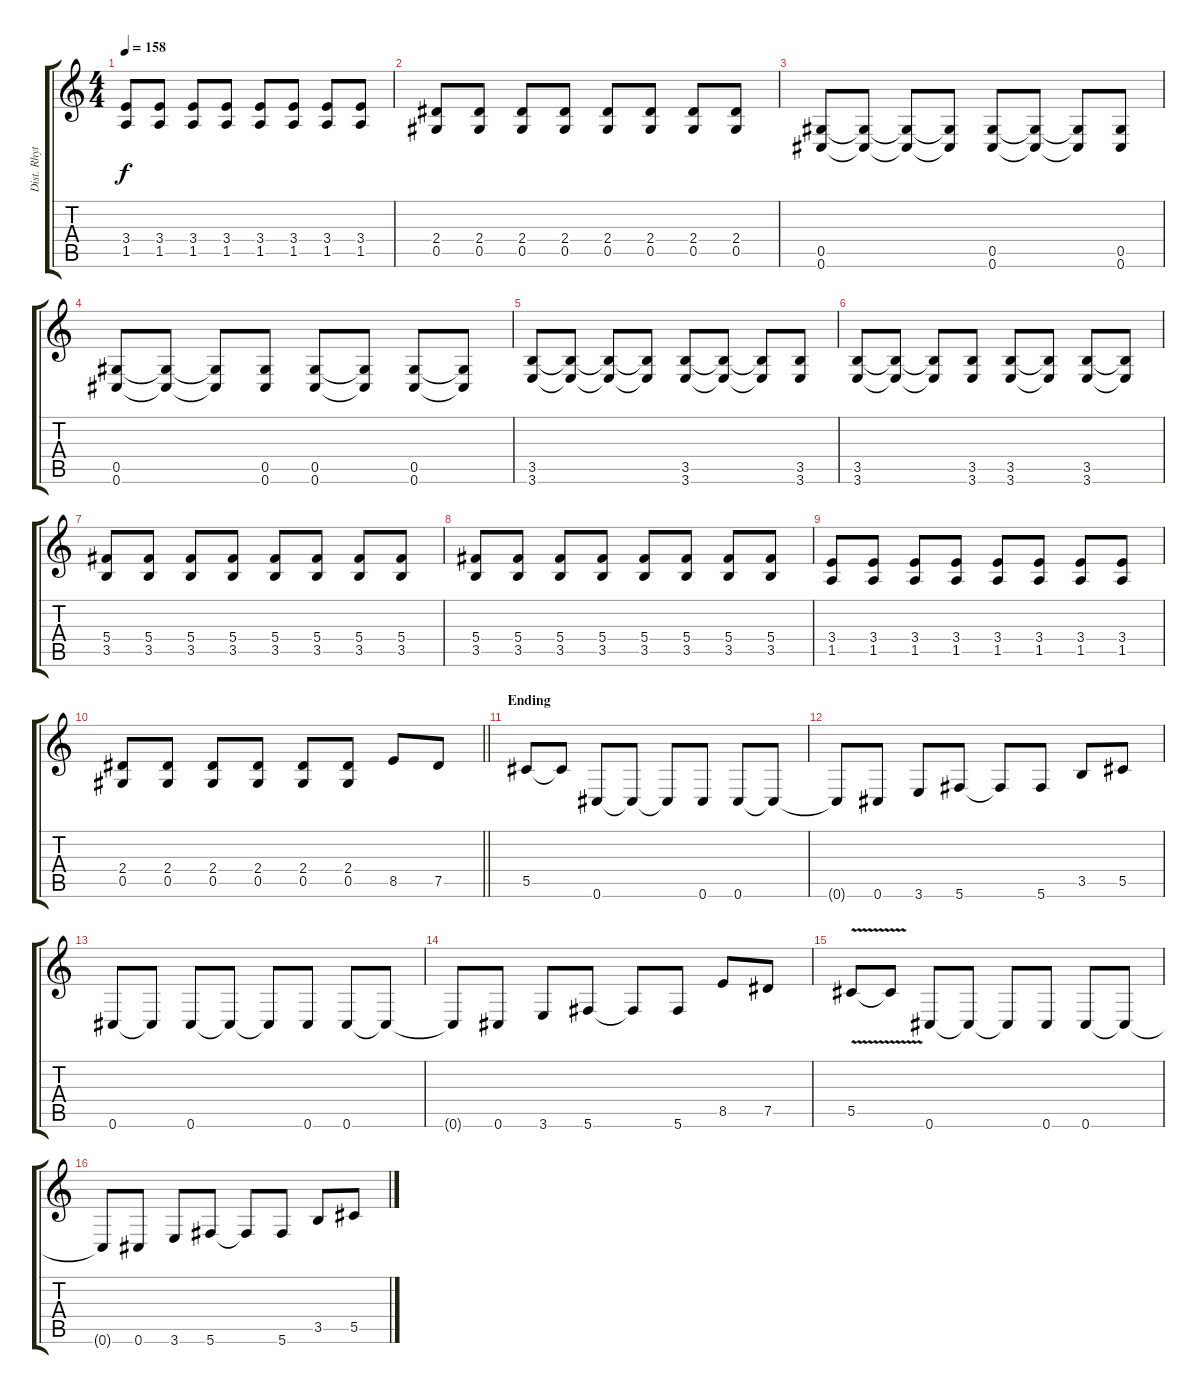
\track ("Dist. Rhytm Guitar [L]" "Dist. Rhyt") {instrument distortionguitar}
\staff {score tabs}
\tuning (Eb4 Bb3 Gb3 Db3 Ab2 Db2) {hide}
\ts (4 4)
\tempo 158
\clef g2
\ks c
(3.4 1.5).8{dy f} (3.4 1.5).8 (3.4 1.5).8 (3.4 1.5).8 (3.4 1.5).8 (3.4 1.5).8 (3.4 1.5).8 (3.4 1.5).8 |
(2.4 0.5).8 (2.4 0.5).8 (2.4 0.5).8 (2.4 0.5).8 (2.4 0.5).8 (2.4 0.5).8 (2.4 0.5).8 (2.4 0.5).8 |
(0.5 0.6).8 (0.5{t} 0.6{t}).8 (0.5{t} 0.6{t}).8 (0.5{t} 0.6{t}).8 (0.5 0.6).8 (0.5{t} 0.6{t}).8 (0.5{t} 0.6{t}).8 (0.5 0.6).8 |
(0.5 0.6).8 (0.5{t} 0.6{t}).8 (0.5{t} 0.6{t}).8 (0.5 0.6).8 (0.5 0.6).8 (0.5{t} 0.6{t}).8 (0.5 0.6).8 (0.5{t} 0.6{t}).8 |
(3.5 3.6).8 (3.5{t} 3.6{t}).8 (3.5{t} 3.6{t}).8 (3.5{t} 3.6{t}).8 (3.5 3.6).8 (3.5{t} 3.6{t}).8 (3.5{t} 3.6{t}).8 (3.5 3.6).8 |
(3.5 3.6).8 (3.5{t} 3.6{t}).8 (3.5{t} 3.6{t}).8 (3.5 3.6).8 (3.5 3.6).8 (3.5{t} 3.6{t}).8 (3.5 3.6).8 (3.5{t} 3.6{t}).8 |
(5.4 3.5).8 (5.4 3.5).8 (5.4 3.5).8 (5.4 3.5).8 (5.4 3.5).8 (5.4 3.5).8 (5.4 3.5).8 (5.4 3.5).8 |
(5.4 3.5).8 (5.4 3.5).8 (5.4 3.5).8 (5.4 3.5).8 (5.4 3.5).8 (5.4 3.5).8 (5.4 3.5).8 (5.4 3.5).8 |
(3.4 1.5).8 (3.4 1.5).8 (3.4 1.5).8 (3.4 1.5).8 (3.4 1.5).8 (3.4 1.5).8 (3.4 1.5).8 (3.4 1.5).8 |
\barLineRight lightlight
(2.4 0.5).8 (2.4 0.5).8 (2.4 0.5).8 (2.4 0.5).8 (2.4 0.5).8 (2.4 0.5).8 8.5.8 7.5.8 |
\section ("" "Ending")
5.5.8 5.5{t}.8 0.6.8 0.6{t}.8 0.6{t}.8 0.6.8 0.6.8 0.6{t}.8 |
0.6{t}.8 0.6.8 3.6.8 5.6.8 5.6{t}.8 5.6.8 3.5.8 5.5.8 |
0.6.8 0.6{t}.8 0.6.8 0.6{t}.8 0.6{t}.8 0.6.8 0.6.8 0.6{t}.8 |
0.6{t}.8 0.6.8 3.6.8 5.6.8 5.6{t}.8 5.6.8 8.5.8 7.5.8 |
5.5{v}.8 5.5{t}.8 0.6.8 0.6{t}.8 0.6{t}.8 0.6.8 0.6.8 0.6{t}.8 |
0.6{t}.8 0.6.8 3.6.8 5.6.8 5.6{t}.8 5.6.8 3.5.8 5.5.8
